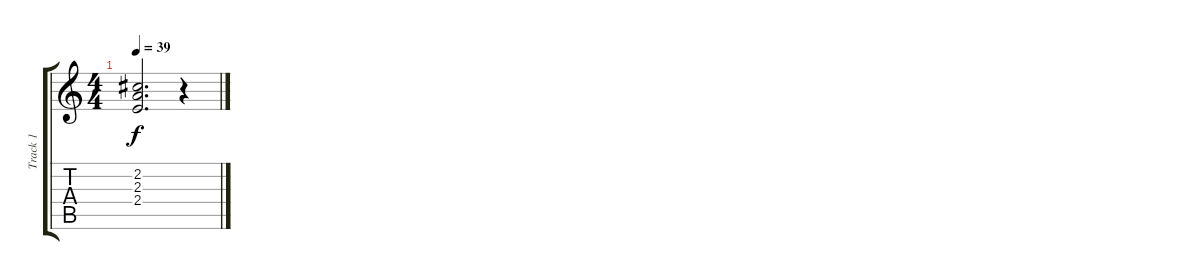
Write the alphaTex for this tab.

\track ("Track 1" "Track 1") {instrument electricguitarclean}
\staff {score tabs}
\tuning (E4 B3 G3 D3 A2 E2) {hide}
\ts (4 4)
\tempo 39
\clef g2
\ks c
(2.2{t} 2.3{t} 2.4{t}).2{d dy f volume 14} r.4
